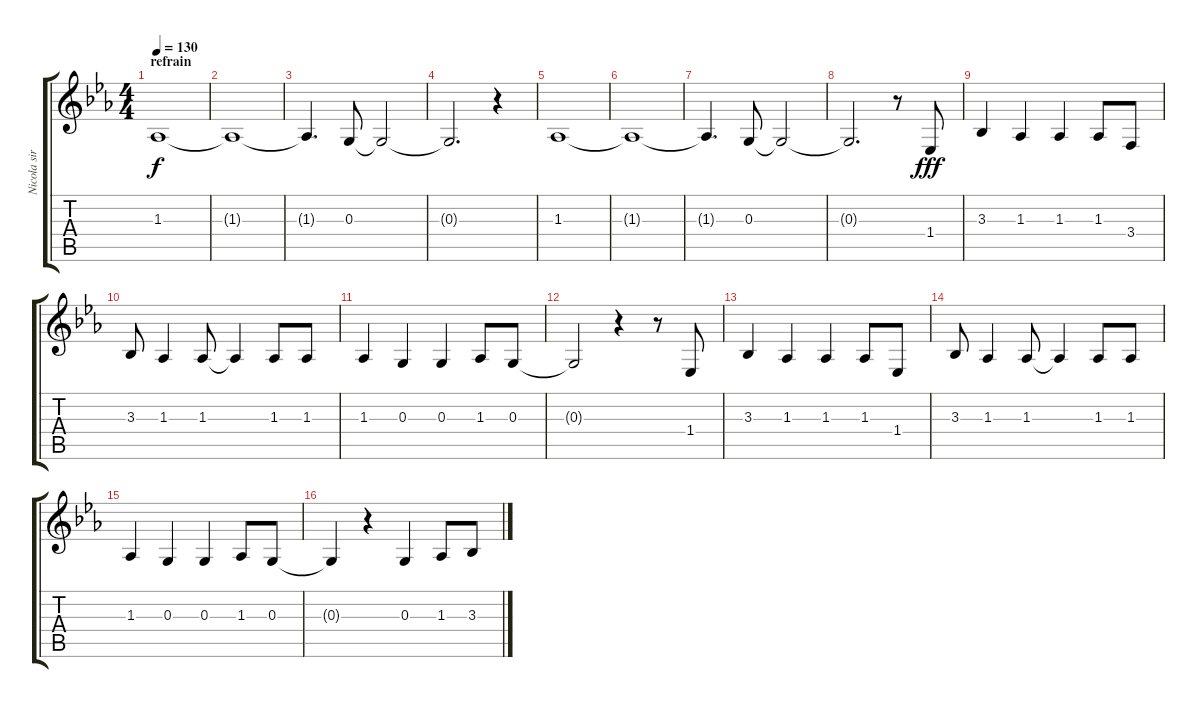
\track ("Nicola sirkis " "Nicola sir") {instrument bassoon}
\staff {score tabs}
\tuning (E4 B3 G3 D3 A2 E2) {hide}
\ts (4 4)
\section ("" "refrain")
\tempo 130
\clef g2
\ks eb
1.3.1{dy f} |
1.3{t}.1 |
1.3{t}.4{d} 0.3.8 0.3{t}.2 |
0.3{t}.2{d} r.4 |
1.3.1 |
1.3{t}.1 |
1.3{t}.4{d} 0.3.8 0.3{t}.2 |
0.3{t}.2{d} r.8 1.4.8{dy fff} |
3.3.4 1.3.4 1.3.4 1.3.8 3.4.8 |
3.3.8 1.3.4 1.3.8 1.3{t}.4 1.3.8 1.3.8 |
1.3.4 0.3.4 0.3.4 1.3.8 0.3.8 |
0.3{t}.2 r.4 r.8 1.4.8 |
3.3.4 1.3.4 1.3.4 1.3.8 1.4.8 |
3.3.8 1.3.4 1.3.8 1.3{t}.4 1.3.8 1.3.8 |
1.3.4 0.3.4 0.3.4 1.3.8 0.3.8 |
0.3{t}.4 r.4 0.3.4 1.3.8 3.3.8
